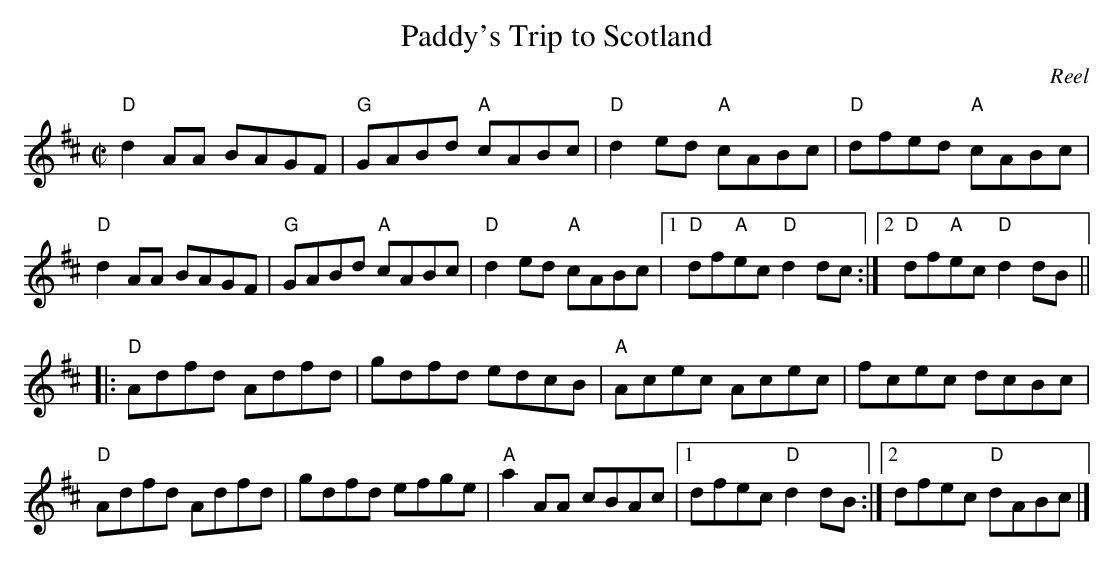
X:1
T:Paddy's Trip to Scotland
M:C|
L:1/8
C:Reel
K:D
"D"d2AA BAGF|"G"GABd "A"cABc|"D"d2ed "A"cABc|"D"dfed "A"cABc|
"D"d2AA BAGF|"G"GABd "A"cABc|"D"d2ed "A"cABc|1 "D"df"A"ec "D"d2dc:|2 "D"df"A"ec "D"d2dB||
|:"D"Adfd Adfd|gdfd edcB|"A"Acec Acec|fcec dcBc|
"D"Adfd Adfd|gdfd efge|"A"a2AA cBAc|1 dfec "D"d2dB:|2 dfec "D"dABc|]
